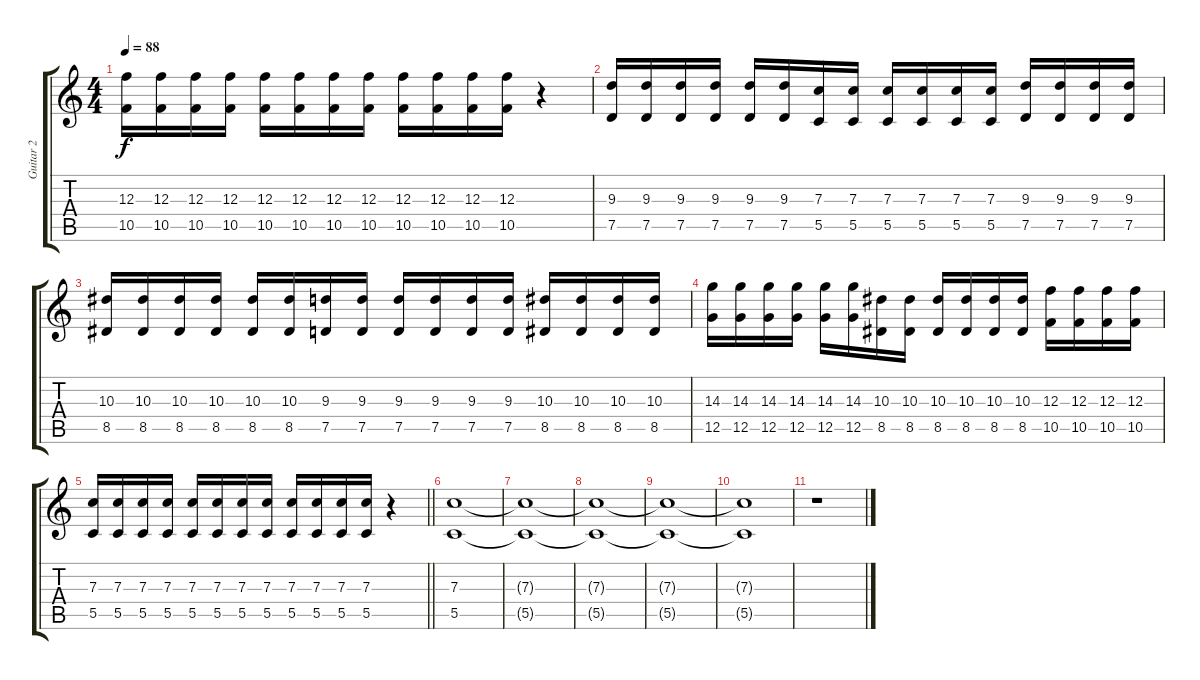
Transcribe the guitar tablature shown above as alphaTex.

\track ("Guitar 2" "Guitar 2") {instrument distortionguitar}
\staff {score tabs}
\tuning (D4 A3 F3 C3 G2 C2) {hide}
\ts (4 4)
\tempo 88
\clef g2
\ks c
(12.3 10.5).16{dy f} (12.3 10.5).16 (12.3 10.5).16 (12.3 10.5).16 (12.3 10.5).16 (12.3 10.5).16 (12.3 10.5).16 (12.3 10.5).16 (12.3 10.5).16 (12.3 10.5).16 (12.3 10.5).16 (12.3 10.5).16 r.4 |
(9.3 7.5).16 (9.3 7.5).16 (9.3 7.5).16 (9.3 7.5).16 (9.3 7.5).16 (9.3 7.5).16 (7.3 5.5).16 (7.3 5.5).16 (7.3 5.5).16 (7.3 5.5).16 (7.3 5.5).16 (7.3 5.5).16 (9.3 7.5).16 (9.3 7.5).16 (9.3 7.5).16 (9.3 7.5).16 |
(10.3 8.5).16 (10.3 8.5).16 (10.3 8.5).16 (10.3 8.5).16 (10.3 8.5).16 (10.3 8.5).16 (9.3 7.5).16 (9.3 7.5).16 (9.3 7.5).16 (9.3 7.5).16 (9.3 7.5).16 (9.3 7.5).16 (10.3 8.5).16 (10.3 8.5).16 (10.3 8.5).16 (10.3 8.5).16 |
(14.3 12.5).16 (14.3 12.5).16 (14.3 12.5).16 (14.3 12.5).16 (14.3 12.5).16 (14.3 12.5).16 (10.3 8.5).16 (10.3 8.5).16 (10.3 8.5).16 (10.3 8.5).16 (10.3 8.5).16 (10.3 8.5).16 (12.3 10.5).16 (12.3 10.5).16 (12.3 10.5).16 (12.3 10.5).16 |
\barLineRight lightlight
(7.3 5.5).16 (7.3 5.5).16 (7.3 5.5).16 (7.3 5.5).16 (7.3 5.5).16 (7.3 5.5).16 (7.3 5.5).16 (7.3 5.5).16 (7.3 5.5).16 (7.3 5.5).16 (7.3 5.5).16 (7.3 5.5).16 r.4 |
(7.3 5.5).1 |
(7.3{t} 5.5{t}).1 |
(7.3{t} 5.5{t}).1 |
(7.3{t} 5.5{t}).1 |
(7.3{t} 5.5{t}).1 |
r.1
